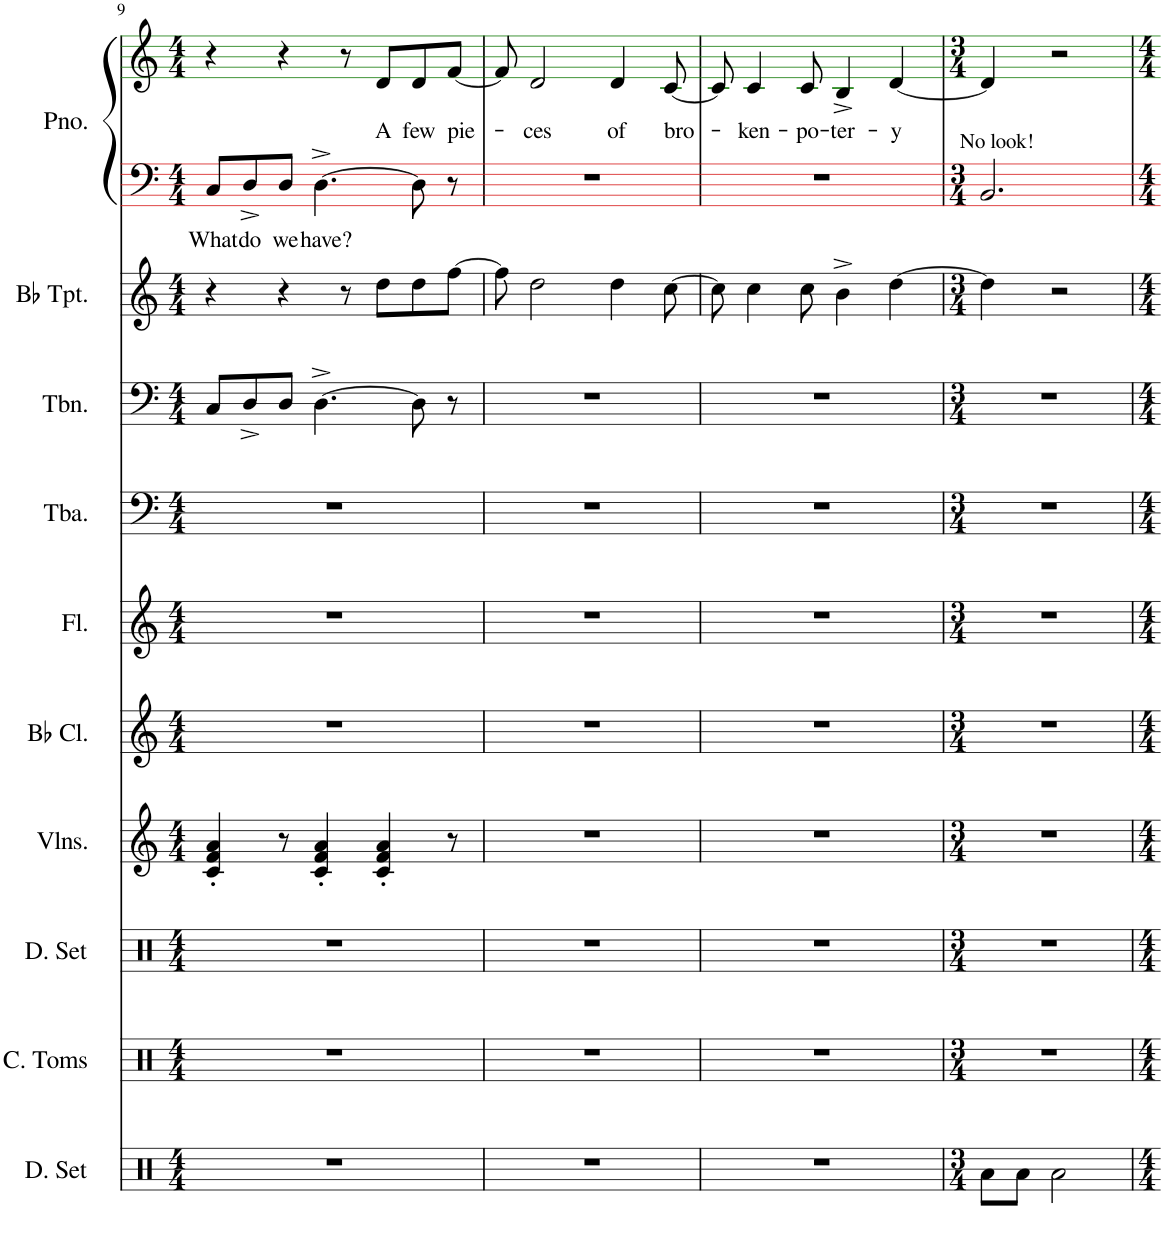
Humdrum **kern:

**kern	**kern	**kern	**kern	**kern	**kern	**kern	**kern	**kern	**kern	**text	**kern	**text
*part10	*part9	*part8	*part7	*part6	*part5	*part4	*part3	*part2	*part1	*part1	*part1	*part1
*staff11	*staff10	*staff9	*staff8	*staff7	*staff6	*staff5	*staff4	*staff3	*staff2	*staff2	*staff1	*staff1
*I"Drumset	*I"Concert Toms	*I"Drumset	*I"Violins	*I"Bb Clarinet	*I"Flute	*I"Tuba	*I"Trombone	*I"Bb Trumpet	*I"Piano	*	*	*
*I'D. Set	*I'C. Toms	*I'D. Set	*I'Vlns.	*I'Bb Cl.	*I'Fl.	*I'Tba.	*I'Tbn.	*I'Bb Tpt.	*I'Pno.	*	*	*
!!LO:PB:g=z
*clefX	*clefX	*clefX	*clefG2	*clefG2	*clefG2	*clefF4	*clefF4	*clefG2	*clefF4	*	*clefG2	*
*	*	*	*	*ITrd1c2	*	*	*	*ITrd1c2	*	*	*	*
*k[]	*k[]	*k[]	*k[]	*k[]	*k[]	*k[]	*k[]	*k[]	*k[]	*	*k[]	*
*M4/4	*M4/4	*M4/4	*M4/4	*M4/4	*M4/4	*M4/4	*M4/4	*M4/4	*M4/4	*	*M4/4	*
=9	=9	=9	=9	=9	=9	=9	=9	=9	=9	=9	=9	=9
!	!	!	!	!	!	!	!	!	!	!LO:LY:b	!	!
1r	1r	1r	4c/' 4f/' 4a/'	1r	1r	1r	8C/L	4r	8C/L	What	4r	.
!	!	!	!	!	!	!	!	!	!	!LO:LY:b	!	!
.	.	.	.	.	.	.	8D^/	.	8D^/	do	.	.
!	!	!	!	!	!	!	!	!	!	!LO:LY:b	!	!
.	.	.	8r	.	.	.	8D/J	4r	8D/J	we	4r	.
!	!	!	!	!	!	!	!	!	!	!LO:LY:b	!	!
.	.	.	4c/' 4f/' 4a/'	.	.	.	[4.D^\	.	[4.D^\	have?	.	.
.	.	.	.	.	.	.	.	8r	.	.	8r	.
!	!	!	!	!	!	!	!	!	!	!	!	!LO:LY:b
.	.	.	4c/' 4f/' 4a/'	.	.	.	.	8dd\L	.	.	8d/L	A
!	!	!	!	!	!	!	!	!	!	!	!	!LO:LY:b
.	.	.	.	.	.	.	8D\]	8dd\	8D\]	.	8d/	few
!	!	!	!	!	!	!	!	!	!	!	!	!LO:LY:b
.	.	.	8r	.	.	.	8r	[8ff\J	8r	.	[8f/J	pie-
=10	=10	=10	=10	=10	=10	=10	=10	=10	=10	=10	=10	=10
1r	1r	1r	1r	1r	1r	1r	1r	8ff\]	1r	.	8f/]	.
!	!	!	!	!	!	!	!	!	!	!	!	!LO:LY:b
.	.	.	.	.	.	.	.	2dd\	.	.	2d/	-ces
!	!	!	!	!	!	!	!	!	!	!	!	!LO:LY:b
.	.	.	.	.	.	.	.	4dd\	.	.	4d/	of
!	!	!	!	!	!	!	!	!	!	!	!	!LO:LY:b
.	.	.	.	.	.	.	.	[8cc\	.	.	[8c/	bro-
=11	=11	=11	=11	=11	=11	=11	=11	=11	=11	=11	=11	=11
1r	1r	1r	1r	1r	1r	1r	1r	8cc\]	1r	.	8c/]	.
!	!	!	!	!	!	!	!	!	!	!	!	!LO:LY:b
.	.	.	.	.	.	.	.	4cc\	.	.	4c/	-ken-
!	!	!	!	!	!	!	!	!	!	!	!	!LO:LY:b
.	.	.	.	.	.	.	.	8cc\	.	.	8c/	-po-
!	!	!	!	!	!	!	!	!	!	!	!	!LO:LY:b
.	.	.	.	.	.	.	.	4b^\	.	.	4B^/	-ter-
!	!	!	!	!	!	!	!	!	!	!	!	!LO:LY:b
.	.	.	.	.	.	.	.	[4dd\	.	.	[4d/	-y
=12	=12	=12	=12	=12	=12	=12	=12	=12	=12	=12	=12	=12
*M3/4	*M3/4	*M3/4	*M3/4	*M3/4	*M3/4	*M3/4	*M3/4	*M3/4	*M3/4	*	*M3/4	*
!	!	!	!	!	!	!	!	!	!LO:TX:a:t=No look!	!	!	!
8Ra\L	2.r	2.r	2.r	2.r	2.r	2.r	2.r	4dd\]	2.BB/	.	4d/]	.
8Ra\J	.	.	.	.	.	.	.	.	.	.	.	.
2Ra\	.	.	.	.	.	.	.	2r	.	.	2r	.
=	=	=	=	=	=	=	=	=	=	=	=	=
*-	*-	*-	*-	*-	*-	*-	*-	*-	*-	*-	*-	*-
